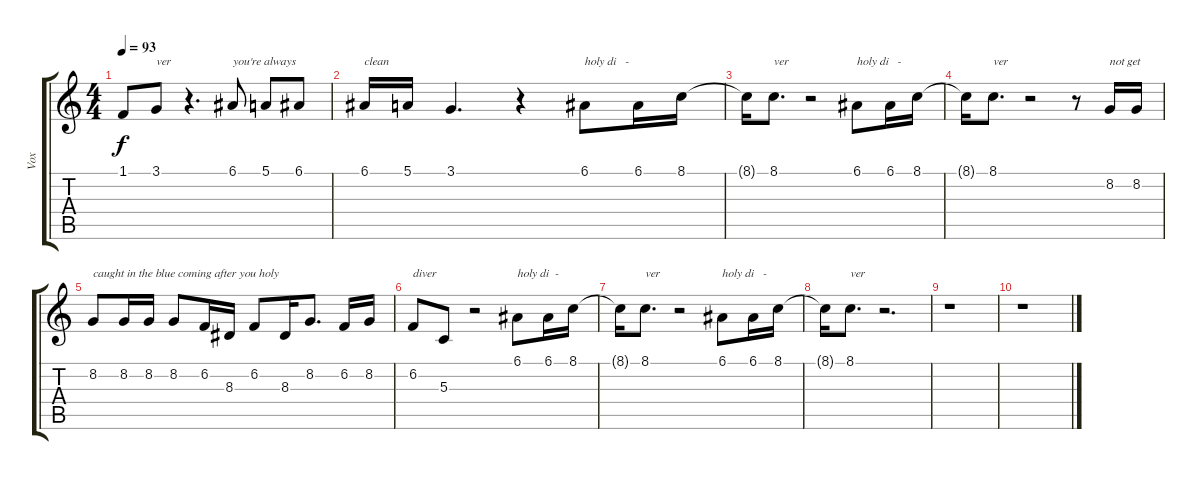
\track ("Vox" "Vox") {instrument violin}
\staff {score tabs}
\tuning (E4 B3 G3 D3 A2 E2) {hide}
\ts (4 4)
\tempo 93
\clef g2
\ks c
1.1{t}.8{dy f} 3.1.8{txt "ver"} r.4{d} 6.1.8{txt "you're always"} 5.1.8 6.1.8 |
6.1.16{txt "clean"} 5.1.16 3.1.4{d} r.4 6.1.8{txt "holy di   -"} 6.1.16 8.1.16 |
8.1{t}.16 8.1.8{d txt "ver"} r.2 6.1.8{txt "holy di   -"} 6.1.16 8.1.16 |
8.1{t}.16 8.1.8{d txt "ver"} r.2 r.8 8.2.16{txt "not get"} 8.2.16 |
8.2.8{txt "caught in the blue coming after you holy"} 8.2.16 8.2.16 8.2.8 6.2.16 8.3.16 6.2.8 8.3.16 8.2.8{d} 6.2.16 8.2.16 |
6.2.8{txt "diver"} 5.3.8 r.2 6.1.8{txt "holy di  -"} 6.1.16 8.1.16 |
8.1{t}.16 8.1.8{d txt "ver"} r.2 6.1.8{txt "holy di   -"} 6.1.16 8.1.16 |
8.1{t}.16 8.1.8{d txt "ver"} r.2{d} |
r.1 |
r.1
